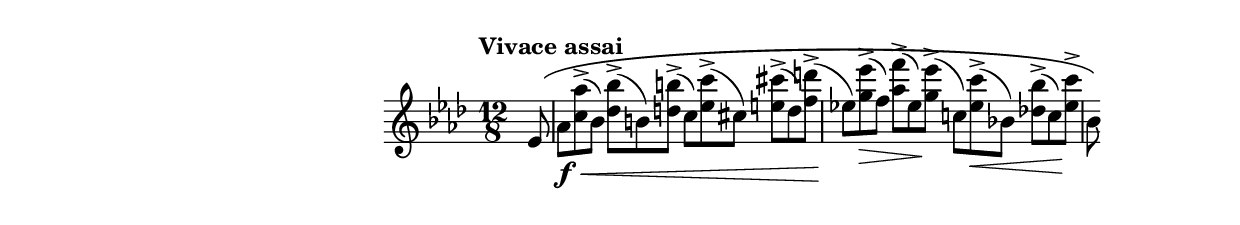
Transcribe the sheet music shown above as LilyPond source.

\version "2.15.30"
\include "indice.ily"
\new Staff \relative f {
  \time 12/8
  \key aes \major
  \clef treble
  \tempo "Vivace assai"
  \partial 8
   es'8\(
   % accents should go inside slur
   aes8 \f\< <c aes'>->( bes)
   <des bes'>8->( b) <d b'>->(
   c) <es c'>->( cis)
   <e cis'>->( d) <f d'>-> \! (
   es!) <g es'>-> \> ( f)
   <aes f'>->( es)\! <g es'>->(
   c,!) <es c'>-> \< ( bes!)
   <des! bes'>->( c\! ) <es c'>->
   bes8
   
   \)
   
}